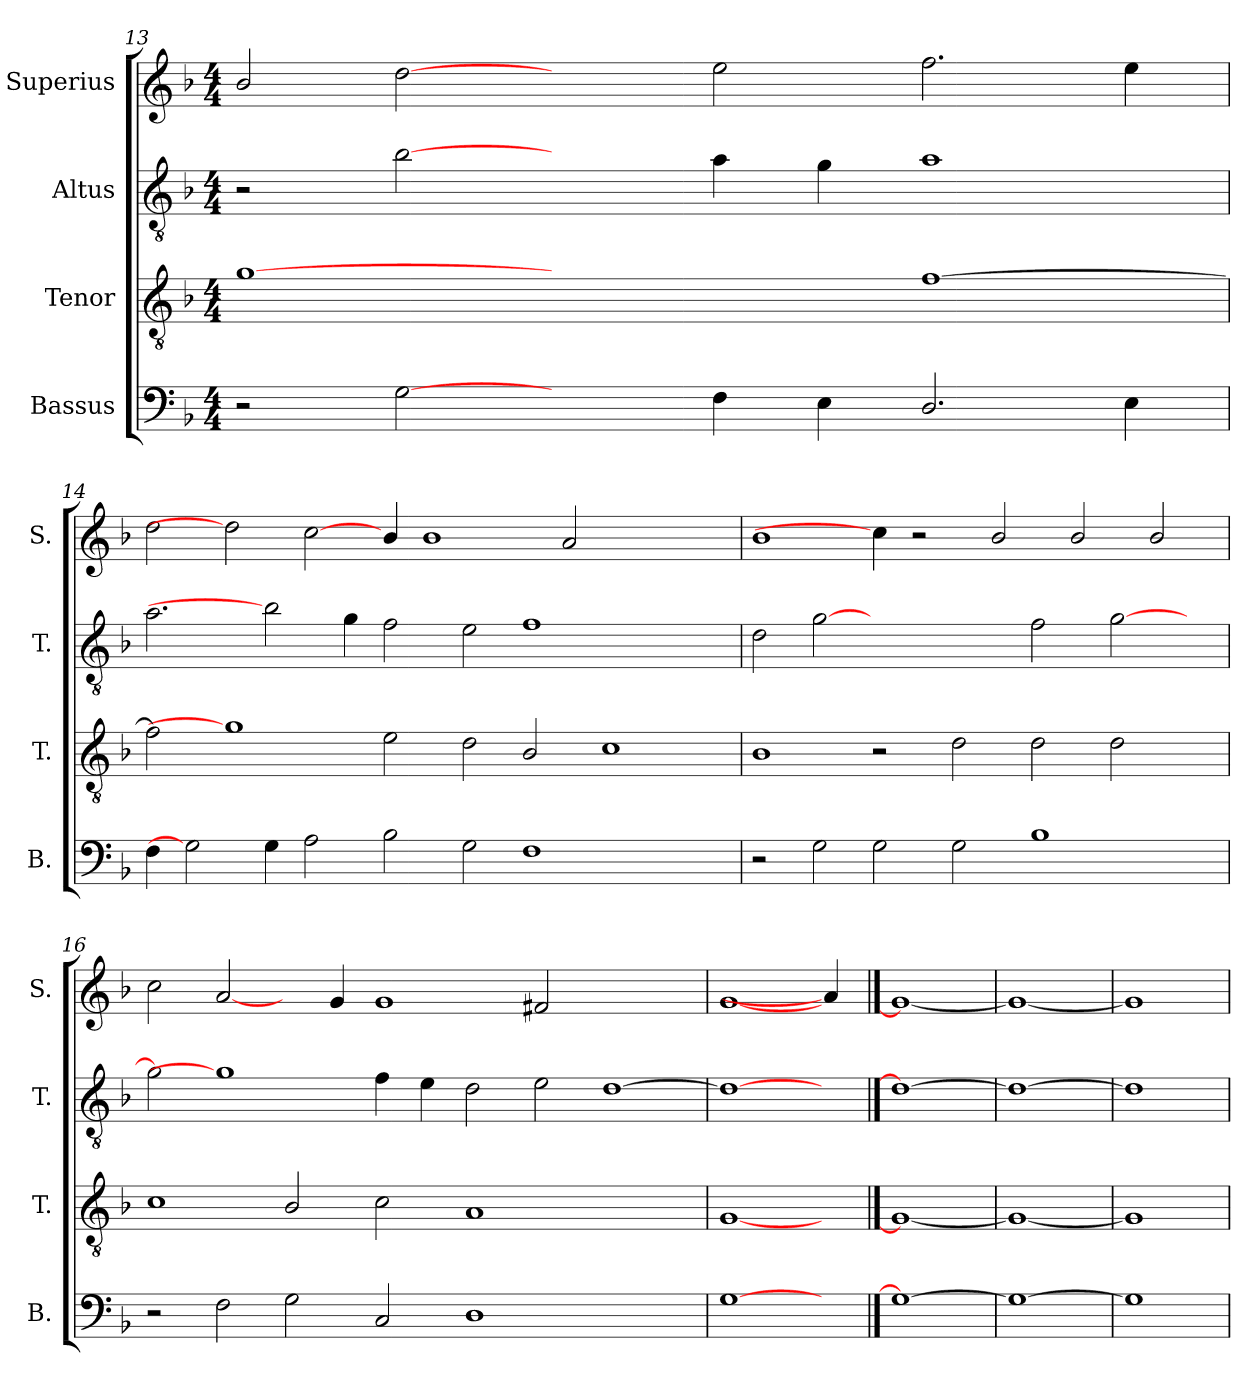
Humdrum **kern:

**kern	**kern	**kern	**kern
*part4	*part3	*part2	*part1
*staff4	*staff3	*staff2	*staff1
*I"Bassus	*I"Tenor	*I"Altus	*I"Superius
*I'B.	*I'T.	*I'T.	*I'S.
!!LO:PB:g=z
*clefF4	*clefGv2	*clefGv2	*clefG2
*	*ITrd7c12	*ITrd7c12	*
*k[b-]	*k[b-]	*k[b-]	*k[b-]
*F:	*F:	*F:	*F:
*M4/4	*M4/4	*M4/4	*M4/4
=13	=13	=13	=13
2r	[1Gi	2r	2b-i/
[2Gi	.	[2B-i	[2ddi
2ryy	1ryy	2ryy	2ryy
4Fi\	.	4Ai\	2eei\
4Ei\	.	4Gi\	.
2.Di/	[>1Fi	1Ai	2.ffi\
4Ei\	.	.	4eei\
=14	=14	=14	=14
4Fi\	2Fi\]	2.Ai\	2ddi\
2Gi]	.	.	.
.	1Gi]	.	2ddi]
4Gi\	.	2B-i]	.
2Ai\	.	.	[2cci\
.	.	4Gi\	.
2B-i\	2Ei\	2Fi\	4b-i/
.	.	.	1b-i
2Gi\	2Di\	2Ei\	.
1Fi	2BB-i/	1Fi	.
.	.	.	2ai/
.	1Ci	.	.
.	.	.	2.ryy
2ryy	.	2ryy	.
!!LO:LB:g=z
=15	=15	=15	=15
2r	1BB-i	2Di\	1b-i
2Gi\	.	[2Gi	.
2Gi\	2r	1ryy	4cci\]
.	.	.	2r
2Gi\	2Di\	.	.
.	.	.	2b-i/
1B-i	2Di\	2Fi\	.
.	.	.	2b-i/
.	2Di\	[>2Gi\	.
.	.	.	2b-i/
4ryy	4ryy	4ryy	.
=16	=16	=16	=16
2r	1Ci	2Gi\]	2cci\
2Fi\	.	1Gi]	[2ai/
2Gi\	2BB-i/	.	4ryy
.	.	.	4gi/
2Ci/	2Ci\	4Fi\	1gi
.	.	4Ei\	.
1Di	1AAi	2Di\	.
.	.	2Ei\	2f#Xi/
1ryy	1ryy	[>1Di	1ryy
=17	=17	=17	=17
[1Gi	[1GGi	1Di_>	[1gi
4ryy	4ryy	4ryy	4ai/]
==18	==18	==18	==18
1Gi_	1GGi_	1Di_	1gi_
=19	=19	=19	=19
1Gi_	1GGi_	1Di_	1gi_
=20	=20	=20	=20
1Gi]	1GGi]	1Di]	1gi]
=	=	=	=
*-	*-	*-	*-
